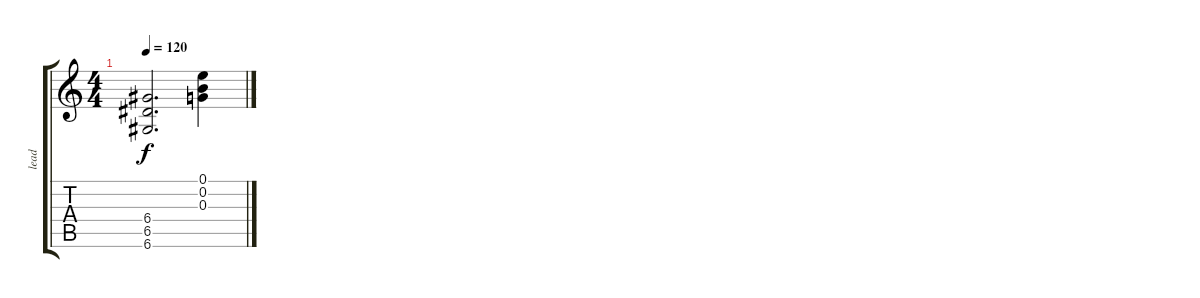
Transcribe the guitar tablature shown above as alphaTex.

\track ("lead" "lead") {instrument distortionguitar}
\staff {score tabs}
\tuning (E4 B3 G3 D3 A2 D2) {hide}
\ts (4 4)
\tempo 120
\clef g2
\ks c
(6.4{t} 6.5{t} 6.6{t}).2{d dy f} (0.1 0.2 0.3).4
